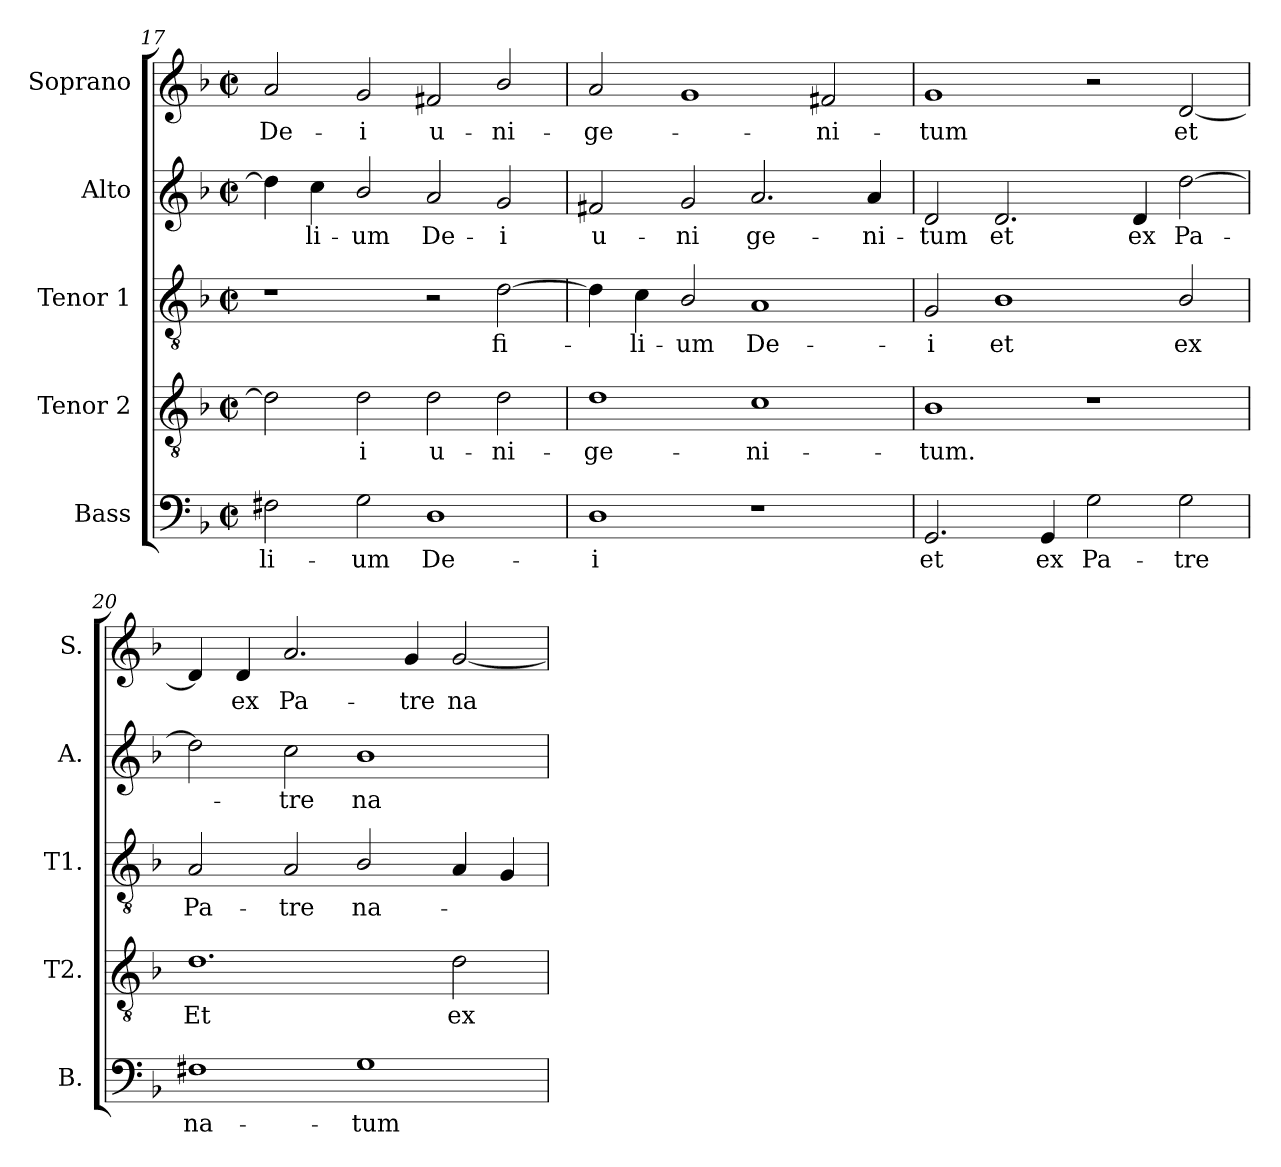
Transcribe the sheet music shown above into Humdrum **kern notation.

**kern	**text	**kern	**text	**kern	**text	**kern	**text	**kern	**text
*part5	*part5	*part4	*part4	*part3	*part3	*part2	*part2	*part1	*part1
*staff5	*staff5	*staff4	*staff4	*staff3	*staff3	*staff2	*staff2	*staff1	*staff1
*I"Bass	*	*I"Tenor 2	*	*I"Tenor 1	*	*I"Alto	*	*I"Soprano	*
*I'B.	*	*I'T2.	*	*I'T1.	*	*I'A.	*	*I'S.	*
*clefF4	*	*clefGv2	*	*clefGv2	*	*clefG2	*	*clefG2	*
*	*	*ITrd7c12	*	*ITrd7c12	*	*	*	*	*
*k[b-]	*	*k[b-]	*	*k[b-]	*	*k[b-]	*	*k[b-]	*
*F:	*	*F:	*	*F:	*	*F:	*	*F:	*
*M2/2	*	*M2/2	*	*M2/2	*	*M2/2	*	*M2/2	*
*met(c|)	*	*met(c|)	*	*met(c|)	*	*met(c|)	*	*met(c|)	*
=17	=17	=17	=17	=17	=17	=17	=17	=17	=17
!	!LO:LY:b:color=#000000	!	!	!	!	!	!	!	!
!	!	!	!	!	!	!	!	!	!LO:LY:b:color=#000000
2F#Xi\	-li-	2Di\]	.	1r	.	4ddi\]	.	2ai/	De-
!	!	!	!	!	!	!	!LO:LY:b:color=#000000	!	!
.	.	.	.	.	.	4cci\	-li-	.	.
!	!LO:LY:b:color=#000000	!	!	!	!	!	!	!	!
!	!	!	!LO:LY:b:color=#000000	!	!	!	!	!	!
!	!	!	!	!	!	!	!LO:LY:b:color=#000000	!	!
!	!	!	!	!	!	!	!	!	!LO:LY:b:color=#000000
2Gi\	-um	2Di\	-i	.	.	2b-i/	-um	2gi/	-i
!	!LO:LY:b:color=#000000	!	!	!	!	!	!	!	!
!	!	!	!LO:LY:b:color=#000000	!	!	!	!	!	!
!	!	!	!	!	!	!	!LO:LY:b:color=#000000	!	!
!	!	!	!	!	!	!	!	!	!LO:LY:b:color=#000000
1Di	De-	2Di\	u-	2r	.	2ai/	De-	2f#Xi/	u-
!	!	!	!LO:LY:b:color=#000000	!	!	!	!	!	!
!	!	!	!	!	!LO:LY:b:color=#000000	!	!	!	!
!	!	!	!	!	!	!	!LO:LY:b:color=#000000	!	!
!	!	!	!	!	!	!	!	!	!LO:LY:b:color=#000000
.	.	2Di\	-ni-	[>2Di\	fi-	2gi/	-i	2b-i/	-ni-
=18	=18	=18	=18	=18	=18	=18	=18	=18	=18
!	!LO:LY:b:color=#000000	!	!	!	!	!	!	!	!
!	!	!	!LO:LY:b:color=#000000	!	!	!	!	!	!
!	!	!	!	!	!	!	!LO:LY:b:color=#000000	!	!
!	!	!	!	!	!	!	!	!	!LO:LY:b:color=#000000
1Di	-i	1Di	-ge-	4Di\]	.	2f#Xi/	u-	2ai/	-ge-
!	!	!	!	!	!LO:LY:b:color=#000000	!	!	!	!
.	.	.	.	4Ci\	-li-	.	.	.	.
!	!	!	!	!	!LO:LY:b:color=#000000	!	!	!	!
!	!	!	!	!	!	!	!LO:LY:b:color=#000000	!	!
.	.	.	.	2BB-i/	-um	2gi/	-ni	1gi	.
!	!	!	!LO:LY:b:color=#000000	!	!	!	!	!	!
!	!	!	!	!	!LO:LY:b:color=#000000	!	!	!	!
!	!	!	!	!	!	!	!LO:LY:b:color=#000000	!	!
1r	.	1Ci	-ni-	1AAi	De-	2.ai/	ge-	.	.
!	!	!	!	!	!	!	!	!	!LO:LY:b:color=#000000
.	.	.	.	.	.	.	.	2f#Xi/	-ni-
!	!	!	!	!	!	!	!LO:LY:b:color=#000000	!	!
.	.	.	.	.	.	4ai/	-ni-	.	.
=19	=19	=19	=19	=19	=19	=19	=19	=19	=19
!	!LO:LY:b:color=#000000	!	!	!	!	!	!	!	!
!	!	!	!LO:LY:b:color=#000000	!	!	!	!	!	!
!	!	!	!	!	!LO:LY:b:color=#000000	!	!	!	!
!	!	!	!	!	!	!	!LO:LY:b:color=#000000	!	!
!	!	!	!	!	!	!	!	!	!LO:LY:b:color=#000000
2.GGi/	et	1BB-i	-tum.	2GGi/	-i	2di/	-tum	1gi	-tum
!	!	!	!	!	!LO:LY:b:color=#000000	!	!	!	!
!	!	!	!	!	!	!	!LO:LY:b:color=#000000	!	!
.	.	.	.	1BB-i	et	2.di/	et	.	.
!	!LO:LY:b:color=#000000	!	!	!	!	!	!	!	!
4GGi/	ex	.	.	.	.	.	.	.	.
!	!LO:LY:b:color=#000000	!	!	!	!	!	!	!	!
2Gi\	Pa-	1r	.	.	.	.	.	2r	.
!	!	!	!	!	!	!	!LO:LY:b:color=#000000	!	!
.	.	.	.	.	.	4di/	ex	.	.
!	!LO:LY:b:color=#000000	!	!	!	!	!	!	!	!
!	!	!	!	!	!LO:LY:b:color=#000000	!	!	!	!
!	!	!	!	!	!	!	!LO:LY:b:color=#000000	!	!
!	!	!	!	!	!	!	!	!	!LO:LY:b:color=#000000
2Gi\	-tre	.	.	2BB-i/	ex	[>2ddi\	Pa-	[<2di/	et
=20	=20	=20	=20	=20	=20	=20	=20	=20	=20
!	!LO:LY:b:color=#000000	!	!	!	!	!	!	!	!
!	!	!	!LO:LY:b:color=#000000	!	!	!	!	!	!
!	!	!	!	!	!LO:LY:b:color=#000000	!	!	!	!
1F#Xi	na-	1.Di	Et	2AAi/	Pa-	2ddi\]	.	4di/]	.
!	!	!	!	!	!	!	!	!	!LO:LY:b:color=#000000
.	.	.	.	.	.	.	.	4di/	ex
!	!	!	!	!	!LO:LY:b:color=#000000	!	!	!	!
!	!	!	!	!	!	!	!LO:LY:b:color=#000000	!	!
!	!	!	!	!	!	!	!	!	!LO:LY:b:color=#000000
.	.	.	.	2AAi/	-tre	2cci\	-tre	2.ai/	Pa-
!	!LO:LY:b:color=#000000	!	!	!	!	!	!	!	!
!	!	!	!	!	!LO:LY:b:color=#000000	!	!	!	!
!	!	!	!	!	!	!	!LO:LY:b:color=#000000	!	!
1Gi	-tum	.	.	2BB-i/	na-	1b-i	na-	.	.
!	!	!	!	!	!	!	!	!	!LO:LY:b:color=#000000
.	.	.	.	.	.	.	.	4gi/	-tre
!	!	!	!LO:LY:b:color=#000000	!	!	!	!	!	!
!	!	!	!	!	!	!	!	!	!LO:LY:b:color=#000000
.	.	2Di\	ex	4AAi/	.	.	.	[<2gi/	na-
.	.	.	.	4GGi/	.	.	.	.	.
=	=	=	=	=	=	=	=	=	=
*-	*-	*-	*-	*-	*-	*-	*-	*-	*-
